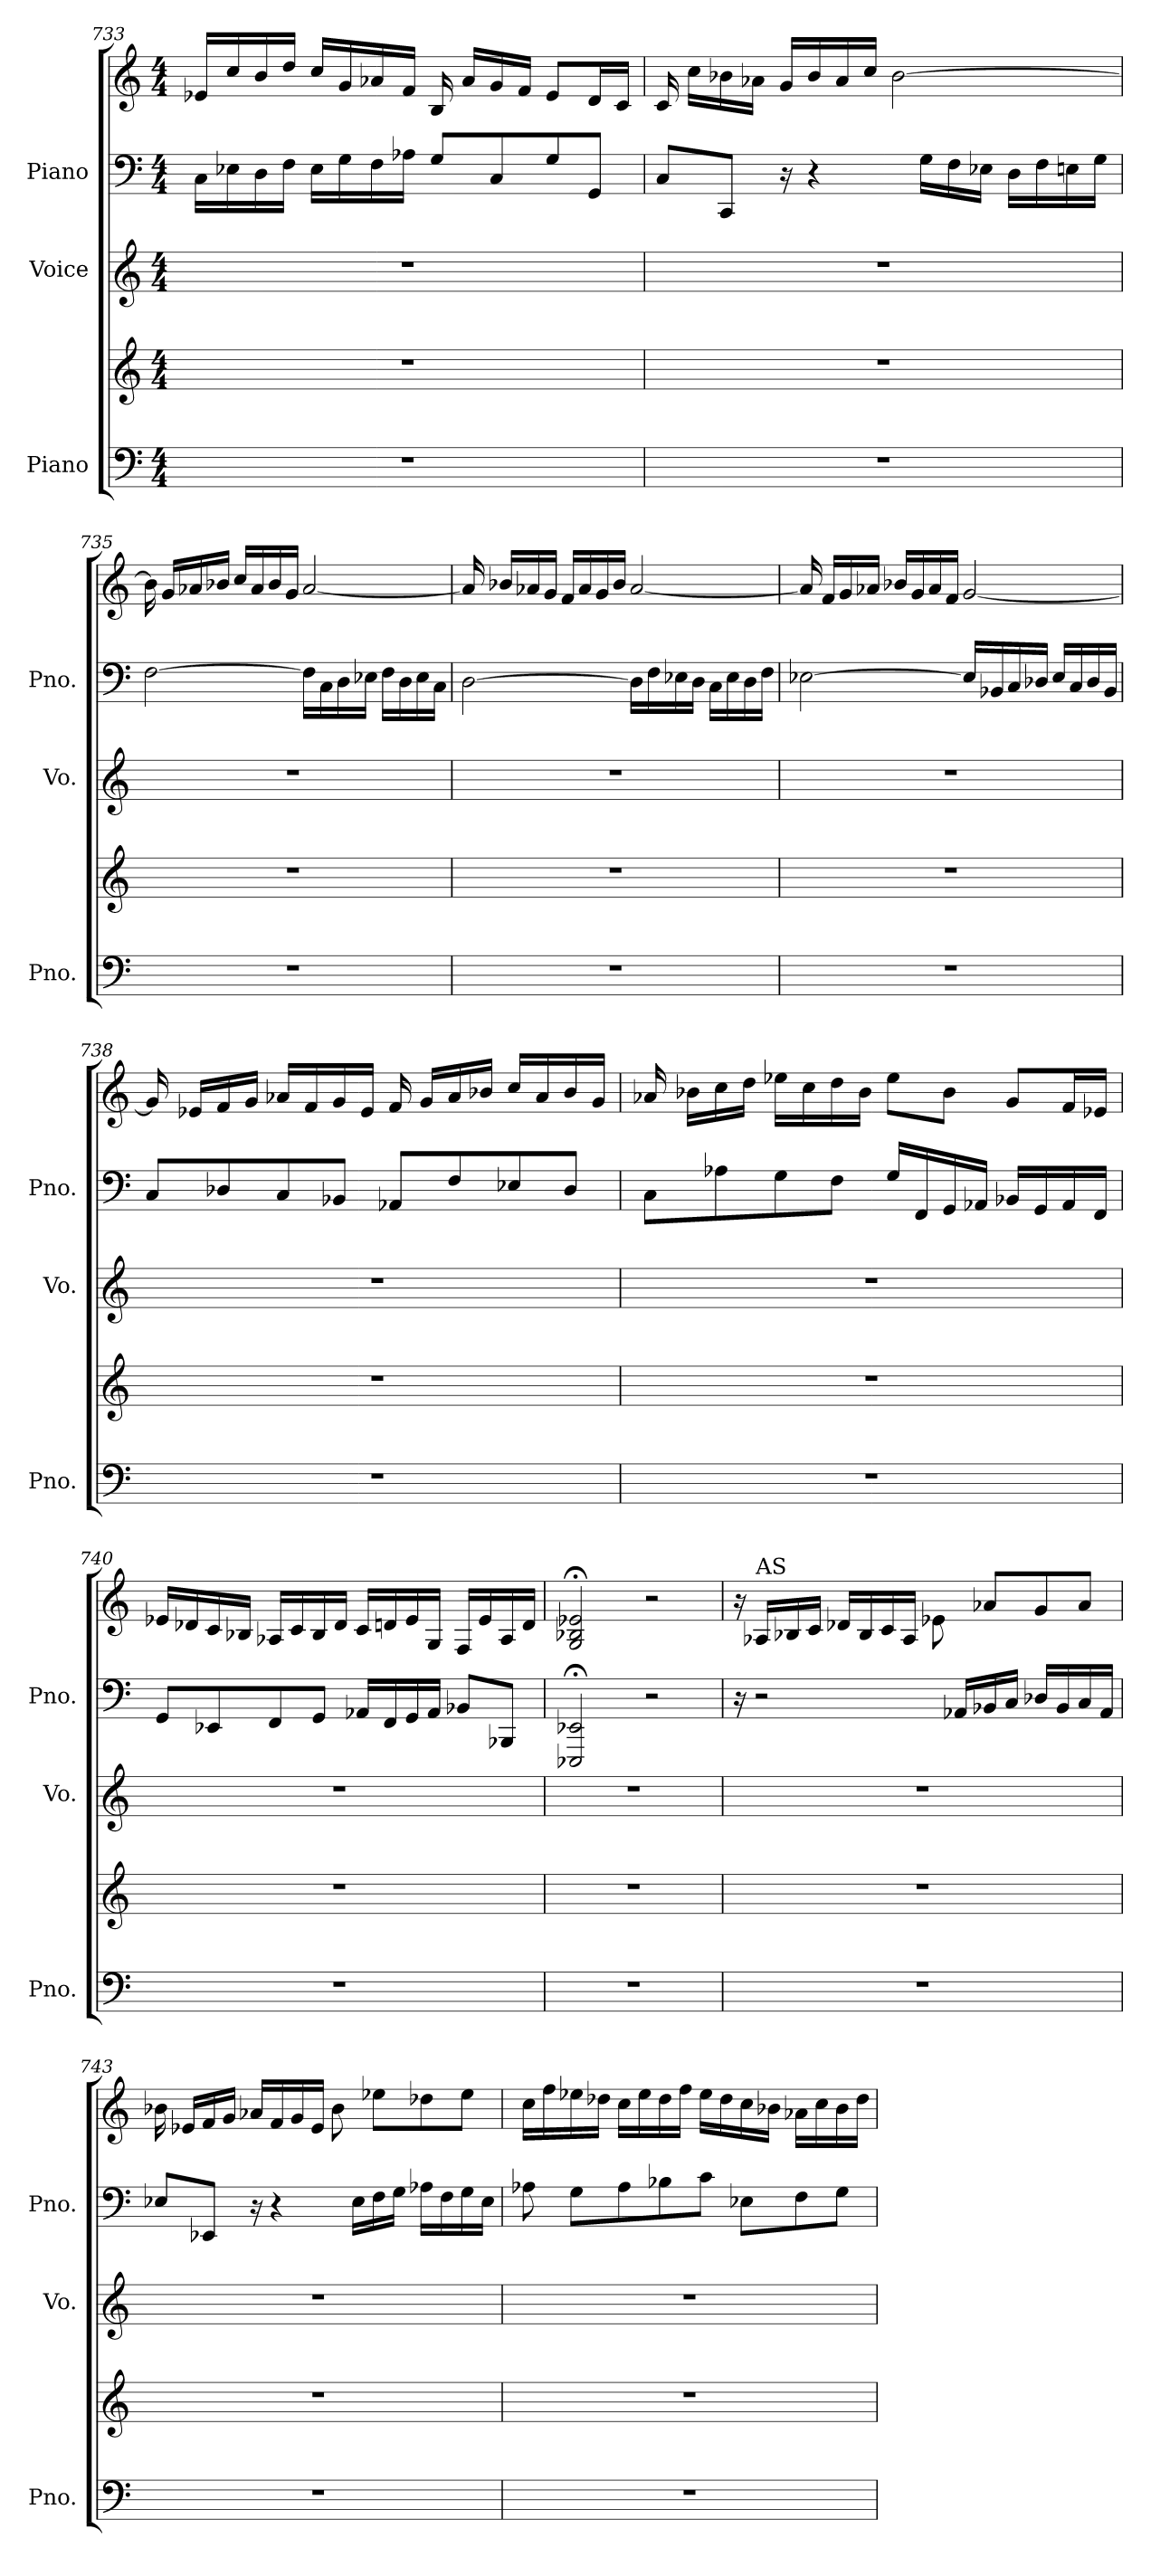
**kern	**kern	**kern	**kern	**kern
*part3	*part3	*part2	*part1	*part1
*staff5	*staff4	*staff3	*staff2	*staff1
*I"Piano	*	*I"Voice	*I"Piano	*
*I'Pno.	*	*I'Vo.	*I'Pno.	*
*clefF4	*clefG2	*clefG2	*clefF4	*clefG2
*k[]	*k[]	*k[]	*k[]	*k[]
*M4/4	*M4/4	*M4/4	*M4/4	*M4/4
=733	=733	=733	=733	=733
1r	1r	1r	16C\LL	16e-X/LL
.	.	.	16E-X\	16cc/
.	.	.	16D\	16b/
.	.	.	16F\JJ	16dd/JJ
.	.	.	16E-\LL	16cc/LL
.	.	.	16G\	16g/
.	.	.	16F\	16a-X/
.	.	.	16A-X\JJ	16f/JJ
.	.	.	8G/L	16B/
.	.	.	.	16a-/LL
.	.	.	8C/	16g/
.	.	.	.	16f/JJ
.	.	.	8G/	8e-/L
.	.	.	8GG/J	16d/L
.	.	.	.	16c/JJ
!!LO:LB:g=z
=734	=734	=734	=734	=734
1r	1r	1r	8C/L	16c/
.	.	.	.	16cc\LL
.	.	.	8CC/J	16b-X\
.	.	.	.	16a-X\JJ
.	.	.	16r	16g/LL
.	.	.	4r	16b-/
.	.	.	.	16a-/
.	.	.	.	16cc/JJ
.	.	.	.	[2b-\
.	.	.	16G\LL	.
.	.	.	16F\	.
.	.	.	16E-X\JJ	.
.	.	.	16D\LL	.
.	.	.	16F\	.
.	.	.	16En\	.
.	.	.	16G\JJ	.
=735	=735	=735	=735	=735
1r	1r	1r	[2F\	16b-\]
.	.	.	.	16g/LL
.	.	.	.	16a-X/
.	.	.	.	16b-X/JJ
.	.	.	.	16cc/LL
.	.	.	.	16a-/
.	.	.	.	16b-/
.	.	.	.	16g/JJ
.	.	.	16F\LL]	[2a-/
.	.	.	16C\	.
.	.	.	16D\	.
.	.	.	16E-X\JJ	.
.	.	.	16F\LL	.
.	.	.	16D\	.
.	.	.	16E-\	.
.	.	.	16C\JJ	.
!!LO:LB:g=z
=736	=736	=736	=736	=736
1r	1r	1r	[2D\	16a-/]
.	.	.	.	16b-X/LL
.	.	.	.	16a-X/
.	.	.	.	16g/JJ
.	.	.	.	16f/LL
.	.	.	.	16a-/
.	.	.	.	16g/
.	.	.	.	16b-/JJ
.	.	.	16D\LL]	[2a-/
.	.	.	16F\	.
.	.	.	16E-X\	.
.	.	.	16D\JJ	.
.	.	.	16C\LL	.
.	.	.	16E-\	.
.	.	.	16D\	.
.	.	.	16F\JJ	.
=737	=737	=737	=737	=737
1r	1r	1r	[2E-X\	16a-/]
.	.	.	.	16f/LL
.	.	.	.	16g/
.	.	.	.	16a-X/JJ
.	.	.	.	16b-X/LL
.	.	.	.	16g/
.	.	.	.	16a-/
.	.	.	.	16f/JJ
.	.	.	16E-/LL]	[2g/
.	.	.	16BB-X/	.
.	.	.	16C/	.
.	.	.	16D-X/JJ	.
.	.	.	16E-/LL	.
.	.	.	16C/	.
.	.	.	16D-/	.
.	.	.	16BB-/JJ	.
!!LO:LB:g=z
=738	=738	=738	=738	=738
1r	1r	1r	8C/L	16g/]
.	.	.	.	16e-X/LL
.	.	.	8D-X/	16f/
.	.	.	.	16g/JJ
.	.	.	8C/	16a-X/LL
.	.	.	.	16f/
.	.	.	8BB-X/J	16g/
.	.	.	.	16e-/JJ
.	.	.	8AA-X/L	16f/
.	.	.	.	16g/LL
.	.	.	8F/	16a-/
.	.	.	.	16b-X/JJ
.	.	.	8E-X/	16cc/LL
.	.	.	.	16a-/
.	.	.	8D-/J	16b-/
.	.	.	.	16g/JJ
=739	=739	=739	=739	=739
1r	1r	1r	8C\L	16a-X/
.	.	.	.	16b-X\LL
.	.	.	8A-X\	16cc\
.	.	.	.	16dd\JJ
.	.	.	8G\	16ee-X\LL
.	.	.	.	16cc\
.	.	.	8F\J	16dd\
.	.	.	.	16b-\JJ
.	.	.	16G/LL	8ee-\L
.	.	.	16FF/	.
.	.	.	16GG/	8b-\J
.	.	.	16AA-X/JJ	.
.	.	.	16BB-X/LL	8g/L
.	.	.	16GG/	.
.	.	.	16AA-/	16f/L
.	.	.	16FF/JJ	16e-X/JJ
!!LO:LB:g=z
=740	=740	=740	=740	=740
1r	1r	1r	8GG/L	16e-X/LL
.	.	.	.	16d-X/
.	.	.	8EE-X/	16c/
.	.	.	.	16B-X/JJ
.	.	.	8FF/	16A-X/LL
.	.	.	.	16c/
.	.	.	8GG/J	16B-/
.	.	.	.	16d-/JJ
.	.	.	16AA-X/LL	16c/LL
.	.	.	16FF/	16dn/
.	.	.	16GG/	16e-/
.	.	.	16AA-/JJ	16G/JJ
.	.	.	8BB-X/L	16F/LL
.	.	.	.	16e-/
.	.	.	8BBB-X/J	16A-/
.	.	.	.	16d/JJ
=741	=741	=741	=741	=741
1r	1r	1r	2EEE-X/; 2EE-X/;	2G/;< 2B-X/;< 2e-X/;<
.	.	.	2r	2r
!!LO:PB:g=z
=742	=742	=742	=742	=742
1r	1r	1r	16r	16r
!	!	!	!	!LO:TX:a:t=AS
.	.	.	2r	16A-X/LL
.	.	.	.	16B-X/
.	.	.	.	16c/JJ
.	.	.	.	16d-X/LL
.	.	.	.	16B-/
.	.	.	.	16c/
.	.	.	.	16A-/JJ
.	.	.	.	8e-X\
.	.	.	16AA-X/LL	.
.	.	.	16BB-X/	8a-X/L
.	.	.	16C/JJ	.
.	.	.	16D-X/LL	8g/
.	.	.	16BB-/	.
.	.	.	16C/	8a-/J
.	.	.	16AA-/JJ	.
=743	=743	=743	=743	=743
1r	1r	1r	8E-X/L	16b-X\
.	.	.	.	16e-X/LL
.	.	.	8EE-X/J	16f/
.	.	.	.	16g/JJ
.	.	.	16r	16a-X/LL
.	.	.	4r	16f/
.	.	.	.	16g/
.	.	.	.	16e-/JJ
.	.	.	.	8b-\
.	.	.	16E-\LL	.
.	.	.	16F\	8ee-X\L
.	.	.	16G\JJ	.
.	.	.	16A-X\LL	8dd-X\
.	.	.	16F\	.
.	.	.	16G\	8ee-\J
.	.	.	16E-\JJ	.
!!LO:LB:g=z
=744	=744	=744	=744	=744
1r	1r	1r	8A-X\	16cc\LL
.	.	.	.	16ff\
.	.	.	8G\L	16ee-X\
.	.	.	.	16dd-X\JJ
.	.	.	8A-\	16cc\LL
.	.	.	.	16ee-\
.	.	.	8B-X\	16dd-\
.	.	.	.	16ff\JJ
.	.	.	8c\J	16ee-\LL
.	.	.	.	16dd-\
.	.	.	8E-X\L	16cc\
.	.	.	.	16b-X\JJ
.	.	.	8F\	16a-X\LL
.	.	.	.	16cc\
.	.	.	8G\J	16b-\
.	.	.	.	16dd-\JJ
=	=	=	=	=
*-	*-	*-	*-	*-
